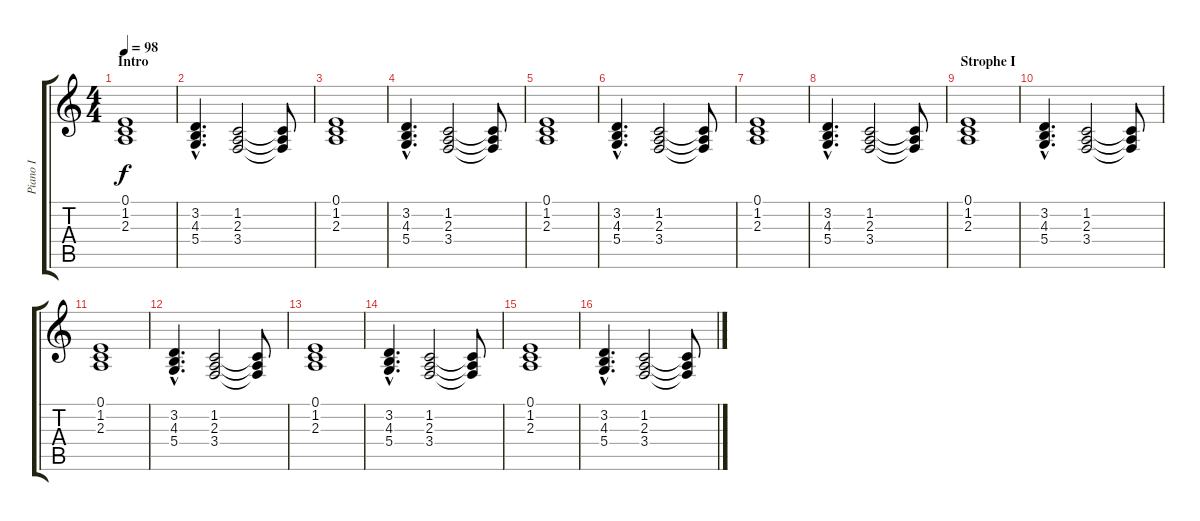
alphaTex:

\track ("Piano I" "Piano I") {instrument acousticgrandpiano}
\staff {score tabs}
\tuning (E4 B3 G3 D3 A2 E2) {hide}
\ts (4 4)
\section ("" "Intro")
\tempo 98
\clef g2
\ks c
(0.1 1.2 2.3).1{dy f instrument acousticgrandpiano} |
(3.2{hac} 4.3{hac} 5.4{hac}).4{d} (1.2 2.3 3.4).2 (1.2{t} 2.3{t} 3.4{t}).8 |
(0.1 1.2 2.3).1 |
(3.2{hac} 4.3{hac} 5.4{hac}).4{d} (1.2 2.3 3.4).2 (1.2{t} 2.3{t} 3.4{t}).8 |
(0.1 1.2 2.3).1 |
(3.2{hac} 4.3{hac} 5.4{hac}).4{d} (1.2 2.3 3.4).2 (1.2{t} 2.3{t} 3.4{t}).8 |
(0.1 1.2 2.3).1 |
(3.2{hac} 4.3{hac} 5.4{hac}).4{d} (1.2 2.3 3.4).2 (1.2{t} 2.3{t} 3.4{t}).8 |
\section ("" "Strophe I")
(0.1 1.2 2.3).1 |
(3.2{hac} 4.3{hac} 5.4{hac}).4{d} (1.2 2.3 3.4).2 (1.2{t} 2.3{t} 3.4{t}).8 |
(0.1 1.2 2.3).1 |
(3.2{hac} 4.3{hac} 5.4{hac}).4{d} (1.2 2.3 3.4).2 (1.2{t} 2.3{t} 3.4{t}).8 |
(0.1 1.2 2.3).1 |
(3.2{hac} 4.3{hac} 5.4{hac}).4{d} (1.2 2.3 3.4).2 (1.2{t} 2.3{t} 3.4{t}).8 |
(0.1 1.2 2.3).1 |
(3.2{hac} 4.3{hac} 5.4{hac}).4{d} (1.2 2.3 3.4).2 (1.2{t} 2.3{t} 3.4{t}).8
